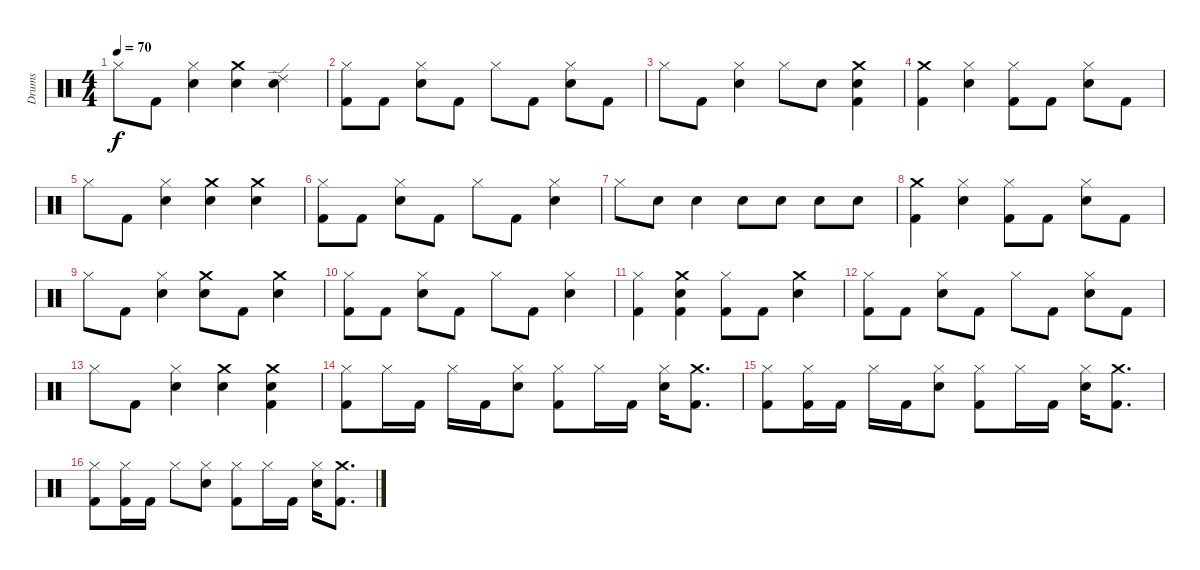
\track ("Drums" "Drums") {instrument percussion}
\staff {score}
\articulation defaults
\ts (4 4)
\tempo 70
\clef neutral
\ks c "Hi-Hat (closed)".8{dy f} "Kick (hit) 2".8
("Snare (hit) 2" "Hi-Hat (closed)").4 ("Crash medium (hit)" "Snare (hit) 2").4 ("Ride (edge) 2" "Snare (hit) 2").4 |
("Kick (hit) 2" "Hi-Hat (closed)").8 "Kick (hit) 2".8 ("Snare (hit) 2" "Hi-Hat (closed)").8 "Kick (hit) 2".8 "Hi-Hat (closed)".8 "Kick (hit) 2".8 ("Snare (hit) 2" "Hi-Hat (closed)").8 "Kick (hit) 2".8 |
"Hi-Hat (closed)".8 "Kick (hit) 2".8 ("Snare (hit) 2" "Hi-Hat (closed)").4 "Hi-Hat (closed)".8 "Snare (hit) 2".8 ("Kick (hit) 2" "Crash medium (hit)" "Snare (hit) 2").4 |
("Kick (hit) 2" "Crash medium (hit)").4 ("Hi-Hat (closed)" "Snare (hit) 2").4 ("Kick (hit) 2" "Hi-Hat (closed)").8 "Kick (hit) 2".8 ("Snare (hit) 2" "Hi-Hat (closed)").8 "Kick (hit) 2".8 |
"Hi-Hat (closed)".8 "Kick (hit) 2".8 ("Snare (hit) 2" "Hi-Hat (closed)").4 ("Crash medium (hit)" "Snare (hit) 2").4 ("Crash medium (hit)" "Snare (hit) 2").4 |
("Kick (hit) 2" "Hi-Hat (closed)").8 "Kick (hit) 2".8 ("Snare (hit) 2" "Hi-Hat (closed)").8 "Kick (hit) 2".8 "Hi-Hat (closed)".8 "Kick (hit) 2".8 ("Snare (hit) 2" "Hi-Hat (closed)").4 |
"Hi-Hat (closed)".8 "Snare (hit) 2".8 "Snare (hit) 2".4 "Snare (hit) 2".8 "Snare (hit) 2".8 "Snare (hit) 2".8 "Snare (hit) 2".8 |
("Kick (hit) 2" "Crash medium (hit)").4 ("Snare (hit) 2" "Hi-Hat (closed)").4 ("Kick (hit) 2" "Hi-Hat (closed)").8 "Kick (hit) 2".8 ("Snare (hit) 2" "Hi-Hat (closed)").8 "Kick (hit) 2".8 |
"Hi-Hat (closed)".8 "Kick (hit) 2".8 ("Snare (hit) 2" "Hi-Hat (closed)").4 ("Crash medium (hit)" "Snare (hit) 2").8 "Kick (hit) 2".8 ("Crash medium (hit)" "Snare (hit) 2").4 |
("Hi-Hat (closed)" "Kick (hit) 2").8 "Kick (hit) 2".8 ("Snare (hit) 2" "Hi-Hat (closed)").8 "Kick (hit) 2".8 "Hi-Hat (closed)".8 "Kick (hit) 2".8 ("Snare (hit) 2" "Hi-Hat (closed)").4 |
("Kick (hit) 2" "Hi-Hat (closed)").4 ("Crash medium (hit)" "Kick (hit) 2" "Snare (hit) 2").4 ("Kick (hit) 2" "Hi-Hat (closed)").8 "Kick (hit) 2".8 ("Snare (hit) 2" "Crash medium (hit)").4 |
("Hi-Hat (closed)" "Kick (hit) 2").8 "Kick (hit) 2".8 ("Snare (hit) 2" "Hi-Hat (closed)").8 "Kick (hit) 2".8 "Hi-Hat (closed)".8 "Kick (hit) 2".8 ("Snare (hit) 2" "Hi-Hat (closed)").8 "Kick (hit) 2".8 |
"Hi-Hat (closed)".8 "Kick (hit) 2".8 ("Snare (hit) 2" "Hi-Hat (closed)").4 ("Crash medium (hit)" "Snare (hit) 2").4 ("Crash medium (hit)" "Kick (hit) 2" "Snare (hit) 2").4 |
("Kick (hit) 2" "Hi-Hat (closed)").8 "Hi-Hat (closed)".16 "Kick (hit) 2".16 "Hi-Hat (closed)".16 "Kick (hit) 2".16 ("Snare (hit) 2" "Hi-Hat (closed)").8 ("Kick (hit) 2" "Hi-Hat (closed)").8 "Hi-Hat (closed)".16 "Kick (hit) 2".16 ("Snare (hit) 2" "Hi-Hat (closed)").16 ("Kick (hit) 2" "Crash medium (hit)").8{d} |
("Kick (hit) 2" "Hi-Hat (closed)").8 ("Kick (hit) 2" "Hi-Hat (closed)").16 "Kick (hit) 2".16 "Hi-Hat (closed)".16 "Kick (hit) 2".16 ("Snare (hit) 2" "Hi-Hat (closed)").8 ("Kick (hit) 2" "Hi-Hat (closed)").8 "Hi-Hat (closed)".16 "Kick (hit) 2".16 ("Snare (hit) 2" "Hi-Hat (closed)").16 ("Kick (hit) 2" "Crash medium (hit)").8{d} |
("Kick (hit) 2" "Hi-Hat (closed)").8 ("Kick (hit) 2" "Hi-Hat (closed)").16 "Kick (hit) 2".16 "Hi-Hat (closed)".8 ("Snare (hit) 2" "Hi-Hat (closed)").8 ("Kick (hit) 2" "Hi-Hat (closed)").8 "Hi-Hat (closed)".16 "Kick (hit) 2".16 ("Snare (hit) 2" "Hi-Hat (closed)").16 ("Kick (hit) 2" "Crash medium (hit)").8{d}
